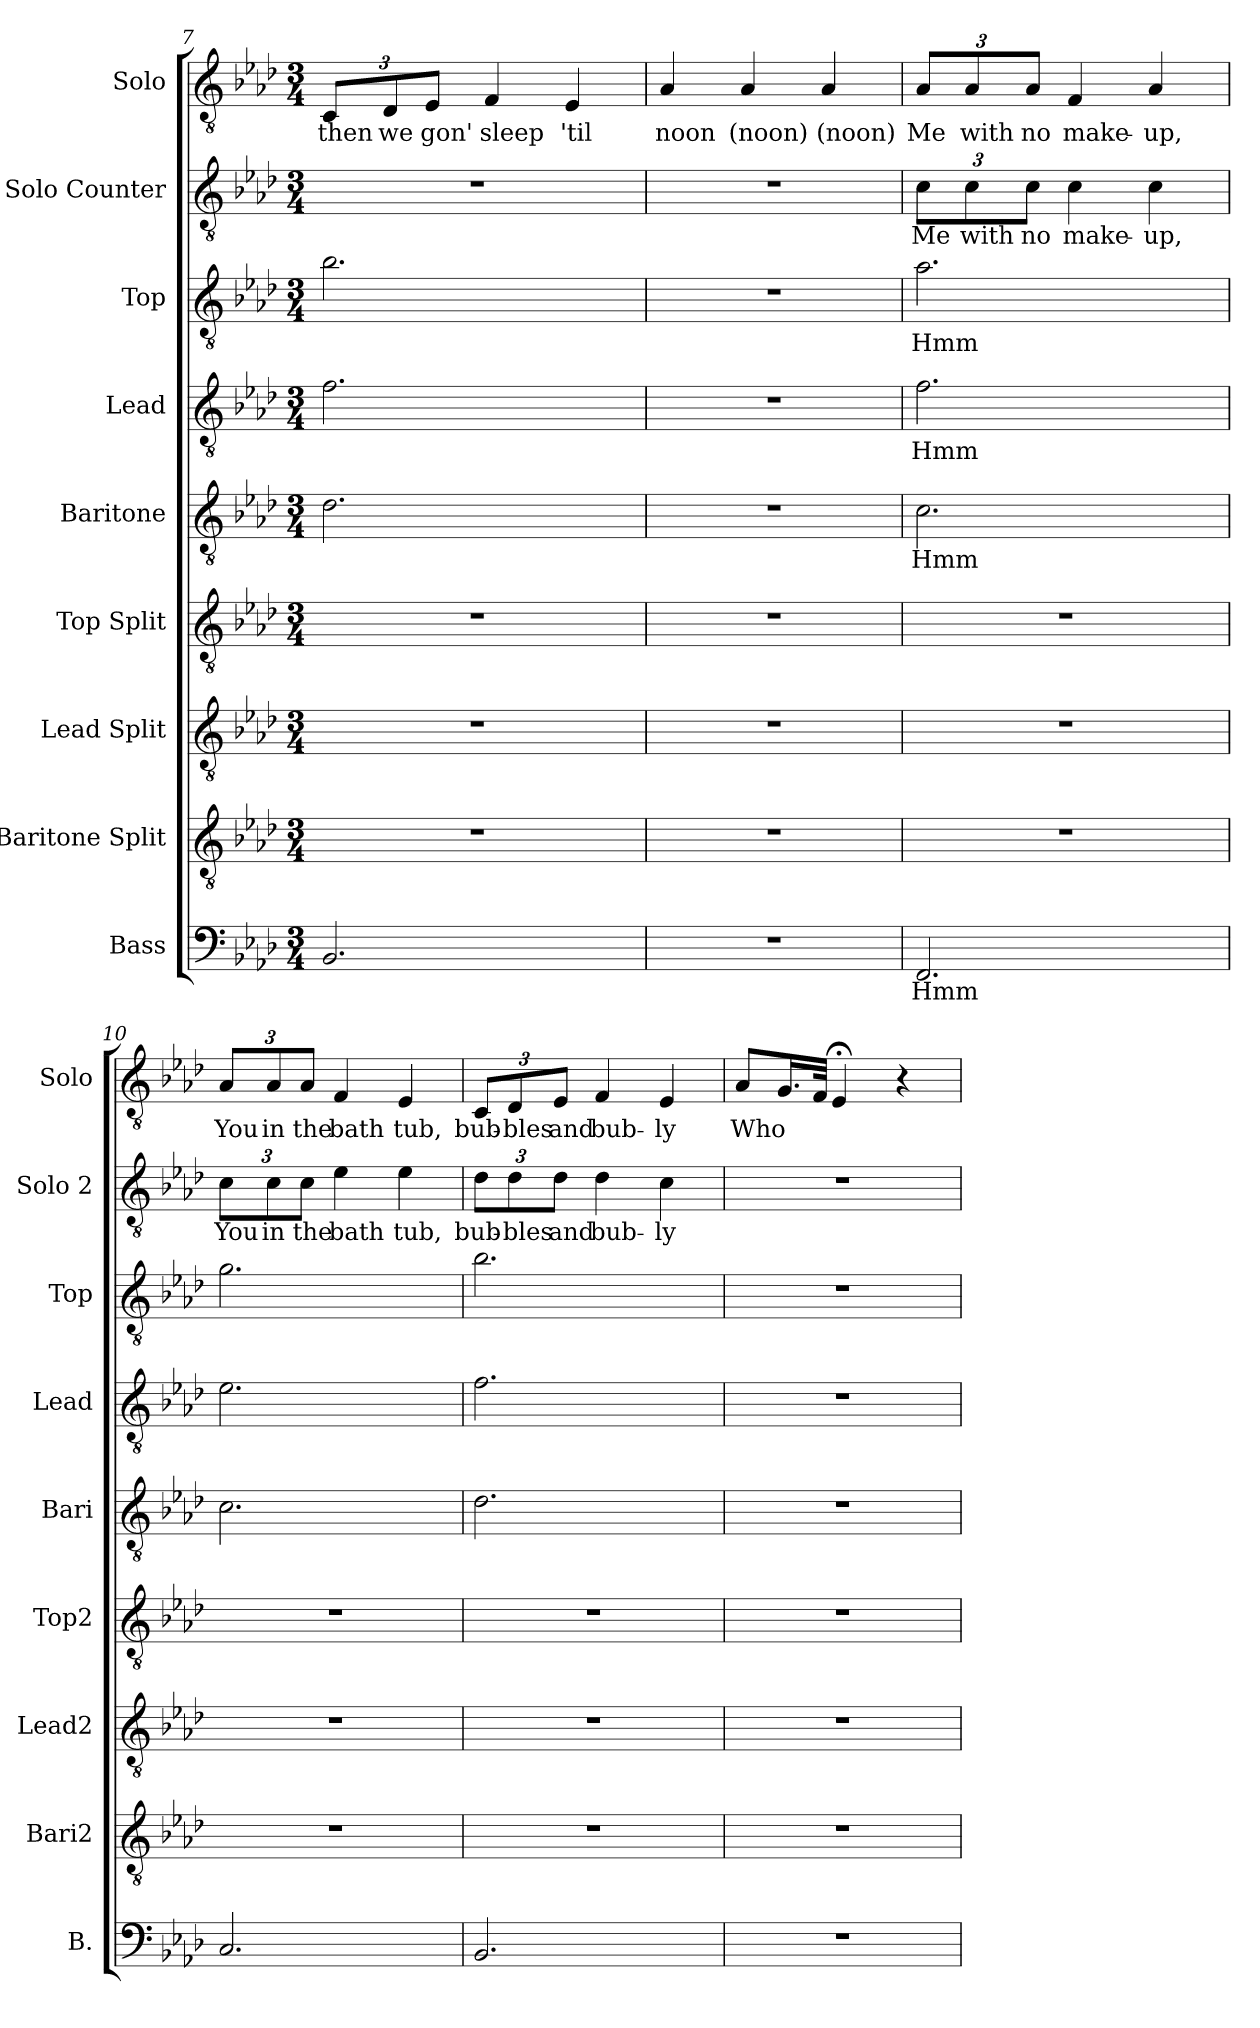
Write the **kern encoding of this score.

**kern	**text	**kern	**kern	**kern	**kern	**text	**kern	**text	**kern	**text	**kern	**text	**kern	**text
*part9	*part9	*part8	*part7	*part6	*part5	*part5	*part4	*part4	*part3	*part3	*part2	*part2	*part1	*part1
*staff9	*staff9	*staff8	*staff7	*staff6	*staff5	*staff5	*staff4	*staff4	*staff3	*staff3	*staff2	*staff2	*staff1	*staff1
*I"Bass	*	*I"Baritone Split	*I"Lead Split	*I"Top Split	*I"Baritone	*	*I"Lead	*	*I"Top	*	*I"Solo Counter	*	*I"Solo	*
*I'B.	*	*I'Bari2	*I'Lead2	*I'Top2	*I'Bari	*	*I'Lead	*	*I'Top	*	*I'Solo 2	*	*I'Solo	*
*clefF4	*	*clefGv2	*clefGv2	*clefGv2	*clefGv2	*	*clefGv2	*	*clefGv2	*	*clefGv2	*	*clefGv2	*
*k[b-e-a-d-]	*	*k[b-e-a-d-]	*k[b-e-a-d-]	*k[b-e-a-d-]	*k[b-e-a-d-]	*	*k[b-e-a-d-]	*	*k[b-e-a-d-]	*	*k[b-e-a-d-]	*	*k[b-e-a-d-]	*
*M3/4	*	*M3/4	*M3/4	*M3/4	*M3/4	*	*M3/4	*	*M3/4	*	*M3/4	*	*M3/4	*
*	*	*	*	*	*	*	*	*	*	*	*	*	*Xbrackettup	*
=7	=7	=7	=7	=7	=7	=7	=7	=7	=7	=7	=7	=7	=7	=7
!	!	!	!	!	!	!	!	!	!	!	!	!	!	!LO:LY:b
2.BB-/	.	2.r	2.r	2.r	2.d-\	.	2.f\	.	2.b-\	.	2.r	.	12C/L	then
!	!	!	!	!	!	!	!	!	!	!	!	!	!	!LO:LY:b
.	.	.	.	.	.	.	.	.	.	.	.	.	12D-/	we
!	!	!	!	!	!	!	!	!	!	!	!	!	!	!LO:LY:b
.	.	.	.	.	.	.	.	.	.	.	.	.	12E-/J	gon'
!	!	!	!	!	!	!	!	!	!	!	!	!	!	!LO:LY:b
.	.	.	.	.	.	.	.	.	.	.	.	.	4F/	sleep
!	!	!	!	!	!	!	!	!	!	!	!	!	!	!LO:LY:b
.	.	.	.	.	.	.	.	.	.	.	.	.	4E-/	'til
=8	=8	=8	=8	=8	=8	=8	=8	=8	=8	=8	=8	=8	=8	=8
!	!	!	!	!	!	!	!	!	!	!	!	!	!	!LO:LY:b
2.r	.	2.r	2.r	2.r	2.r	.	2.r	.	2.r	.	2.r	.	4A-/	noon
!	!	!	!	!	!	!	!	!	!	!	!	!	!	!LO:LY:b
.	.	.	.	.	.	.	.	.	.	.	.	.	4A-/	(noon)
!	!	!	!	!	!	!	!	!	!	!	!	!	!	!LO:LY:b
.	.	.	.	.	.	.	.	.	.	.	.	.	4A-/	(noon)
=9	=9	=9	=9	=9	=9	=9	=9	=9	=9	=9	=9	=9	=9	=9
!	!LO:LY:b	!	!	!	!	!LO:LY:b	!	!LO:LY:b	!	!LO:LY:b	!	!	!	!
*	*	*	*	*	*	*	*	*	*	*	*Xbrackettup	*	*	*
!	!	!	!	!	!	!	!	!	!	!	!	!LO:LY:b	!	!LO:LY:b
2.FF/	Hmm	2.r	2.r	2.r	2.c\	Hmm	2.f\	Hmm	2.a-\	Hmm	12c\L	Me	12A-/L	Me
!	!	!	!	!	!	!	!	!	!	!	!	!LO:LY:b	!	!LO:LY:b
.	.	.	.	.	.	.	.	.	.	.	12c\	with	12A-/	with
!	!	!	!	!	!	!	!	!	!	!	!	!LO:LY:b	!	!LO:LY:b
.	.	.	.	.	.	.	.	.	.	.	12c\J	no	12A-/J	no
!	!	!	!	!	!	!	!	!	!	!	!	!LO:LY:b	!	!LO:LY:b
.	.	.	.	.	.	.	.	.	.	.	4c\	make-	4F/	make-
!	!	!	!	!	!	!	!	!	!	!	!	!LO:LY:b	!	!LO:LY:b
.	.	.	.	.	.	.	.	.	.	.	4c\	-up,	4A-/	-up,
=10	=10	=10	=10	=10	=10	=10	=10	=10	=10	=10	=10	=10	=10	=10
!	!	!	!	!	!	!	!	!	!	!	!	!LO:LY:b	!	!LO:LY:b
2.C/	.	2.r	2.r	2.r	2.c\	.	2.e-\	.	2.g\	.	12c\L	You	12A-/L	You
!	!	!	!	!	!	!	!	!	!	!	!	!LO:LY:b	!	!LO:LY:b
.	.	.	.	.	.	.	.	.	.	.	12c\	in	12A-/	in
!	!	!	!	!	!	!	!	!	!	!	!	!LO:LY:b	!	!LO:LY:b
.	.	.	.	.	.	.	.	.	.	.	12c\J	the	12A-/J	the
!	!	!	!	!	!	!	!	!	!	!	!	!LO:LY:b	!	!LO:LY:b
.	.	.	.	.	.	.	.	.	.	.	4e-\	bath	4F/	bath
!	!	!	!	!	!	!	!	!	!	!	!	!LO:LY:b	!	!LO:LY:b
.	.	.	.	.	.	.	.	.	.	.	4e-\	tub,	4E-/	tub,
=11	=11	=11	=11	=11	=11	=11	=11	=11	=11	=11	=11	=11	=11	=11
!	!	!	!	!	!	!	!	!	!	!	!	!LO:LY:b	!	!LO:LY:b
2.BB-/	.	2.r	2.r	2.r	2.d-\	.	2.f\	.	2.b-\	.	12d-\L	bub-	12C/L	bub-
!	!	!	!	!	!	!	!	!	!	!	!	!LO:LY:b	!	!LO:LY:b
.	.	.	.	.	.	.	.	.	.	.	12d-\	-bles	12D-/	-bles
!	!	!	!	!	!	!	!	!	!	!	!	!LO:LY:b	!	!LO:LY:b
.	.	.	.	.	.	.	.	.	.	.	12d-\J	and	12E-/J	and
!	!	!	!	!	!	!	!	!	!	!	!	!LO:LY:b	!	!LO:LY:b
.	.	.	.	.	.	.	.	.	.	.	4d-\	bub-	4F/	bub-
!	!	!	!	!	!	!	!	!	!	!	!	!LO:LY:b	!	!LO:LY:b
.	.	.	.	.	.	.	.	.	.	.	4c\	-ly	4E-/	-ly
=12	=12	=12	=12	=12	=12	=12	=12	=12	=12	=12	=12	=12	=12	=12
!	!	!	!	!	!	!	!	!	!	!	!	!	!	!LO:LY:b
2.r	.	2.r	2.r	2.r	2.r	.	2.r	.	2.r	.	2.r	.	8A-/L	Who
.	.	.	.	.	.	.	.	.	.	.	.	.	16.G/L	.
.	.	.	.	.	.	.	.	.	.	.	.	.	32F/JJk	.
.	.	.	.	.	.	.	.	.	.	.	.	.	4E-;</	.
.	.	.	.	.	.	.	.	.	.	.	.	.	4r	.
=	=	=	=	=	=	=	=	=	=	=	=	=	=	=
*-	*-	*-	*-	*-	*-	*-	*-	*-	*-	*-	*-	*-	*-	*-
